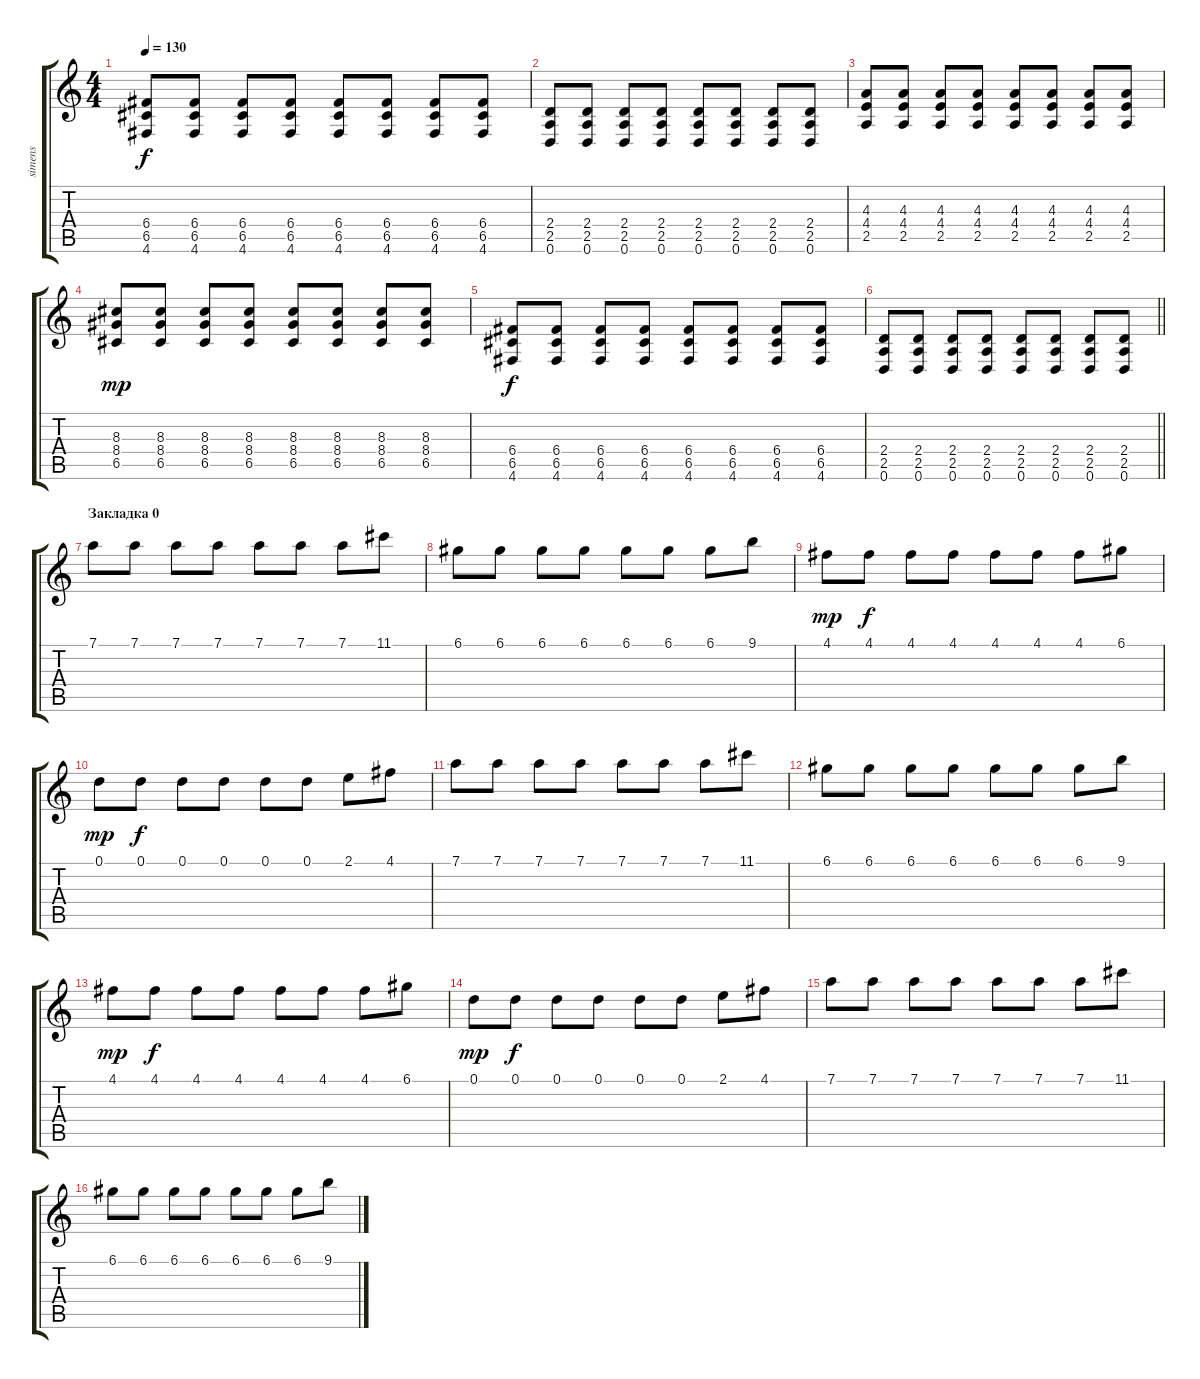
\track ("simens" "simens") {instrument electricguitarclean}
\staff {score tabs}
\tuning (D4 A3 F3 C3 G2 D2) {hide}
\ts (4 4)
\tempo 130
\clef g2
\ks c
(6.4 6.5 4.6).8{dy f} (6.4 6.5 4.6).8 (6.4 6.5 4.6).8 (6.4 6.5 4.6).8 (6.4 6.5 4.6).8 (6.4 6.5 4.6).8 (6.4 6.5 4.6).8 (6.4 6.5 4.6).8 |
(2.4 2.5 0.6).8 (2.4 2.5 0.6).8 (2.4 2.5 0.6).8 (2.4 2.5 0.6).8 (2.4 2.5 0.6).8 (2.4 2.5 0.6).8 (2.4 2.5 0.6).8 (2.4 2.5 0.6).8 |
(4.3 4.4 2.5).8 (4.3 4.4 2.5).8 (4.3 4.4 2.5).8 (4.3 4.4 2.5).8 (4.3 4.4 2.5).8 (4.3 4.4 2.5).8 (4.3 4.4 2.5).8 (4.3 4.4 2.5).8 |
(8.3 8.4 6.5).8{dy mp} (8.3 8.4 6.5).8 (8.3 8.4 6.5).8 (8.3 8.4 6.5).8 (8.3 8.4 6.5).8 (8.3 8.4 6.5).8 (8.3 8.4 6.5).8 (8.3 8.4 6.5).8 |
(6.4 6.5 4.6).8{dy f} (6.4 6.5 4.6).8 (6.4 6.5 4.6).8 (6.4 6.5 4.6).8 (6.4 6.5 4.6).8 (6.4 6.5 4.6).8 (6.4 6.5 4.6).8 (6.4 6.5 4.6).8 |
\barLineRight lightlight
(2.4 2.5 0.6).8 (2.4 2.5 0.6).8 (2.4 2.5 0.6).8 (2.4 2.5 0.6).8 (2.4 2.5 0.6).8 (2.4 2.5 0.6).8 (2.4 2.5 0.6).8 (2.4 2.5 0.6).8 |
\section ("" "Закладка 0")
7.1.8{instrument distortionguitar} 7.1.8 7.1.8 7.1.8 7.1.8 7.1.8 7.1.8 11.1.8 |
6.1.8 6.1.8 6.1.8 6.1.8 6.1.8 6.1.8 6.1.8 9.1.8 |
4.1.8{dy mp} 4.1.8{dy f} 4.1.8 4.1.8 4.1.8 4.1.8 4.1.8 6.1.8 |
0.1.8{dy mp} 0.1.8{dy f} 0.1.8 0.1.8 0.1.8 0.1.8 2.1.8 4.1.8 |
7.1.8 7.1.8 7.1.8 7.1.8 7.1.8 7.1.8 7.1.8 11.1.8 |
6.1.8 6.1.8 6.1.8 6.1.8 6.1.8 6.1.8 6.1.8 9.1.8 |
4.1.8{dy mp} 4.1.8{dy f} 4.1.8 4.1.8 4.1.8 4.1.8 4.1.8 6.1.8 |
0.1.8{dy mp} 0.1.8{dy f} 0.1.8 0.1.8 0.1.8 0.1.8 2.1.8 4.1.8 |
7.1.8{instrument distortionguitar} 7.1.8 7.1.8 7.1.8 7.1.8 7.1.8 7.1.8 11.1.8 |
6.1.8 6.1.8 6.1.8 6.1.8 6.1.8 6.1.8 6.1.8 9.1.8
